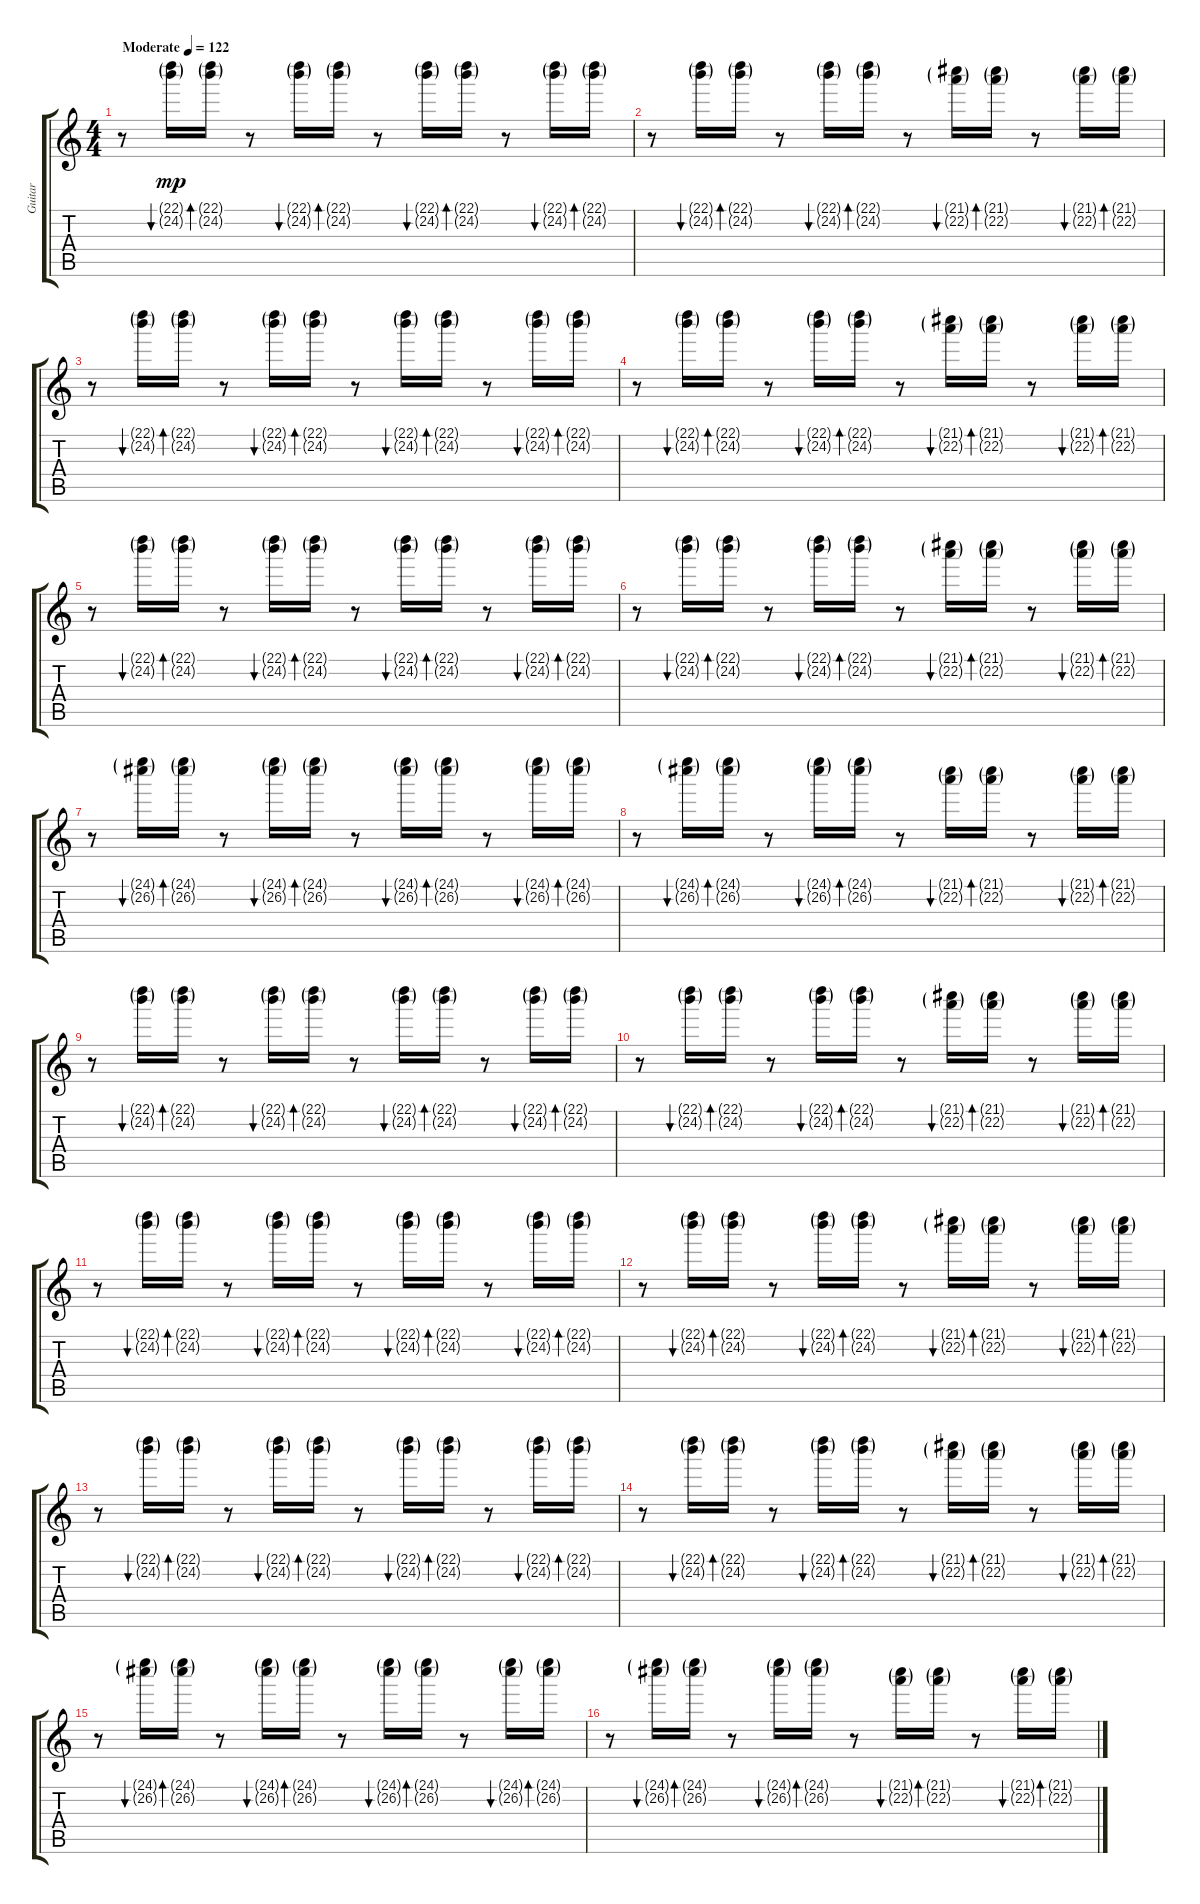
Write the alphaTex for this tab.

\track ("Guitar" "Guitar") {instrument electricguitarclean}
\staff {score tabs}
\tuning (E4 B3 G3 D3 A2 E2) {hide}
\ts (4 4)
\tempo (122 "Moderate")
\clef g2
\ks c
r.8{dy mp volume 2 instrument electricguitarclean} (22.1{g} 24.2{g}).16{bu 120} (22.1{g} 24.2{g}).16{bd 120} r.8 (22.1{g} 24.2{g}).16{bu 120} (22.1{g} 24.2{g}).16{bd 120} r.8 (22.1{g} 24.2{g}).16{bu 120} (22.1{g} 24.2{g}).16{bd 120} r.8 (22.1{g} 24.2{g}).16{bu 120} (22.1{g} 24.2{g}).16{bd 120} |
r.8 (22.1{g} 24.2{g}).16{bu 120} (22.1{g} 24.2{g}).16{bd 120} r.8 (22.1{g} 24.2{g}).16{bu 120} (22.1{g} 24.2{g}).16{bd 120} r.8 (21.1{g} 22.2{g}).16{bu 120} (21.1{g} 22.2{g}).16{bd 120} r.8 (21.1{g} 22.2{g}).16{bu 120} (21.1{g} 22.2{g}).16{bd 120} |
r.8 (22.1{g} 24.2{g}).16{bu 120} (22.1{g} 24.2{g}).16{bd 120} r.8 (22.1{g} 24.2{g}).16{bu 120} (22.1{g} 24.2{g}).16{bd 120} r.8 (22.1{g} 24.2{g}).16{bu 120} (22.1{g} 24.2{g}).16{bd 120} r.8 (22.1{g} 24.2{g}).16{bu 120} (22.1{g} 24.2{g}).16{bd 120} |
r.8 (22.1{g} 24.2{g}).16{bu 120} (22.1{g} 24.2{g}).16{bd 120} r.8 (22.1{g} 24.2{g}).16{bu 120} (22.1{g} 24.2{g}).16{bd 120} r.8 (21.1{g} 22.2{g}).16{bu 120} (21.1{g} 22.2{g}).16{bd 120} r.8 (21.1{g} 22.2{g}).16{bu 120} (21.1{g} 22.2{g}).16{bd 120} |
r.8 (22.1{g} 24.2{g}).16{bu 120} (22.1{g} 24.2{g}).16{bd 120} r.8 (22.1{g} 24.2{g}).16{bu 120} (22.1{g} 24.2{g}).16{bd 120} r.8 (22.1{g} 24.2{g}).16{bu 120} (22.1{g} 24.2{g}).16{bd 120} r.8 (22.1{g} 24.2{g}).16{bu 120} (22.1{g} 24.2{g}).16{bd 120} |
r.8 (22.1{g} 24.2{g}).16{bu 120} (22.1{g} 24.2{g}).16{bd 120} r.8 (22.1{g} 24.2{g}).16{bu 120} (22.1{g} 24.2{g}).16{bd 120} r.8 (21.1{g} 22.2{g}).16{bu 120} (21.1{g} 22.2{g}).16{bd 120} r.8 (21.1{g} 22.2{g}).16{bu 120} (21.1{g} 22.2{g}).16{bd 120} |
r.8 (24.1{g} 26.2{g}).16{bu 120} (24.1{g} 26.2{g}).16{bd 120} r.8 (24.1{g} 26.2{g}).16{bu 120} (24.1{g} 26.2{g}).16{bd 120} r.8 (24.1{g} 26.2{g}).16{bu 120} (24.1{g} 26.2{g}).16{bd 120} r.8 (24.1{g} 26.2{g}).16{bu 120} (24.1{g} 26.2{g}).16{bd 120} |
r.8 (24.1{g} 26.2{g}).16{bu 120} (24.1{g} 26.2{g}).16{bd 120} r.8 (24.1{g} 26.2{g}).16{bu 120} (24.1{g} 26.2{g}).16{bd 120} r.8 (21.1{g} 22.2{g}).16{bu 120} (21.1{g} 22.2{g}).16{bd 120} r.8 (21.1{g} 22.2{g}).16{bu 120} (21.1{g} 22.2{g}).16{bd 120} |
r.8 (22.1{g} 24.2{g}).16{bu 120} (22.1{g} 24.2{g}).16{bd 120} r.8 (22.1{g} 24.2{g}).16{bu 120} (22.1{g} 24.2{g}).16{bd 120} r.8 (22.1{g} 24.2{g}).16{bu 120} (22.1{g} 24.2{g}).16{bd 120} r.8 (22.1{g} 24.2{g}).16{bu 120} (22.1{g} 24.2{g}).16{bd 120} |
r.8 (22.1{g} 24.2{g}).16{bu 120} (22.1{g} 24.2{g}).16{bd 120} r.8 (22.1{g} 24.2{g}).16{bu 120} (22.1{g} 24.2{g}).16{bd 120} r.8 (21.1{g} 22.2{g}).16{bu 120} (21.1{g} 22.2{g}).16{bd 120} r.8 (21.1{g} 22.2{g}).16{bu 120} (21.1{g} 22.2{g}).16{bd 120} |
r.8 (22.1{g} 24.2{g}).16{bu 120} (22.1{g} 24.2{g}).16{bd 120} r.8 (22.1{g} 24.2{g}).16{bu 120} (22.1{g} 24.2{g}).16{bd 120} r.8 (22.1{g} 24.2{g}).16{bu 120} (22.1{g} 24.2{g}).16{bd 120} r.8 (22.1{g} 24.2{g}).16{bu 120} (22.1{g} 24.2{g}).16{bd 120} |
r.8 (22.1{g} 24.2{g}).16{bu 120} (22.1{g} 24.2{g}).16{bd 120} r.8 (22.1{g} 24.2{g}).16{bu 120} (22.1{g} 24.2{g}).16{bd 120} r.8 (21.1{g} 22.2{g}).16{bu 120} (21.1{g} 22.2{g}).16{bd 120} r.8 (21.1{g} 22.2{g}).16{bu 120} (21.1{g} 22.2{g}).16{bd 120} |
r.8 (22.1{g} 24.2{g}).16{bu 120} (22.1{g} 24.2{g}).16{bd 120} r.8 (22.1{g} 24.2{g}).16{bu 120} (22.1{g} 24.2{g}).16{bd 120} r.8 (22.1{g} 24.2{g}).16{bu 120} (22.1{g} 24.2{g}).16{bd 120} r.8 (22.1{g} 24.2{g}).16{bu 120} (22.1{g} 24.2{g}).16{bd 120} |
r.8 (22.1{g} 24.2{g}).16{bu 120} (22.1{g} 24.2{g}).16{bd 120} r.8 (22.1{g} 24.2{g}).16{bu 120} (22.1{g} 24.2{g}).16{bd 120} r.8 (21.1{g} 22.2{g}).16{bu 120} (21.1{g} 22.2{g}).16{bd 120} r.8 (21.1{g} 22.2{g}).16{bu 120} (21.1{g} 22.2{g}).16{bd 120} |
r.8 (24.1{g} 26.2{g}).16{bu 120} (24.1{g} 26.2{g}).16{bd 120} r.8 (24.1{g} 26.2{g}).16{bu 120} (24.1{g} 26.2{g}).16{bd 120} r.8 (24.1{g} 26.2{g}).16{bu 120} (24.1{g} 26.2{g}).16{bd 120} r.8 (24.1{g} 26.2{g}).16{bu 120} (24.1{g} 26.2{g}).16{bd 120} |
r.8 (24.1{g} 26.2{g}).16{bu 120} (24.1{g} 26.2{g}).16{bd 120} r.8 (24.1{g} 26.2{g}).16{bu 120} (24.1{g} 26.2{g}).16{bd 120} r.8 (21.1{g} 22.2{g}).16{bu 120} (21.1{g} 22.2{g}).16{bd 120} r.8 (21.1{g} 22.2{g}).16{bu 120} (21.1{g} 22.2{g}).16{bd 120}
